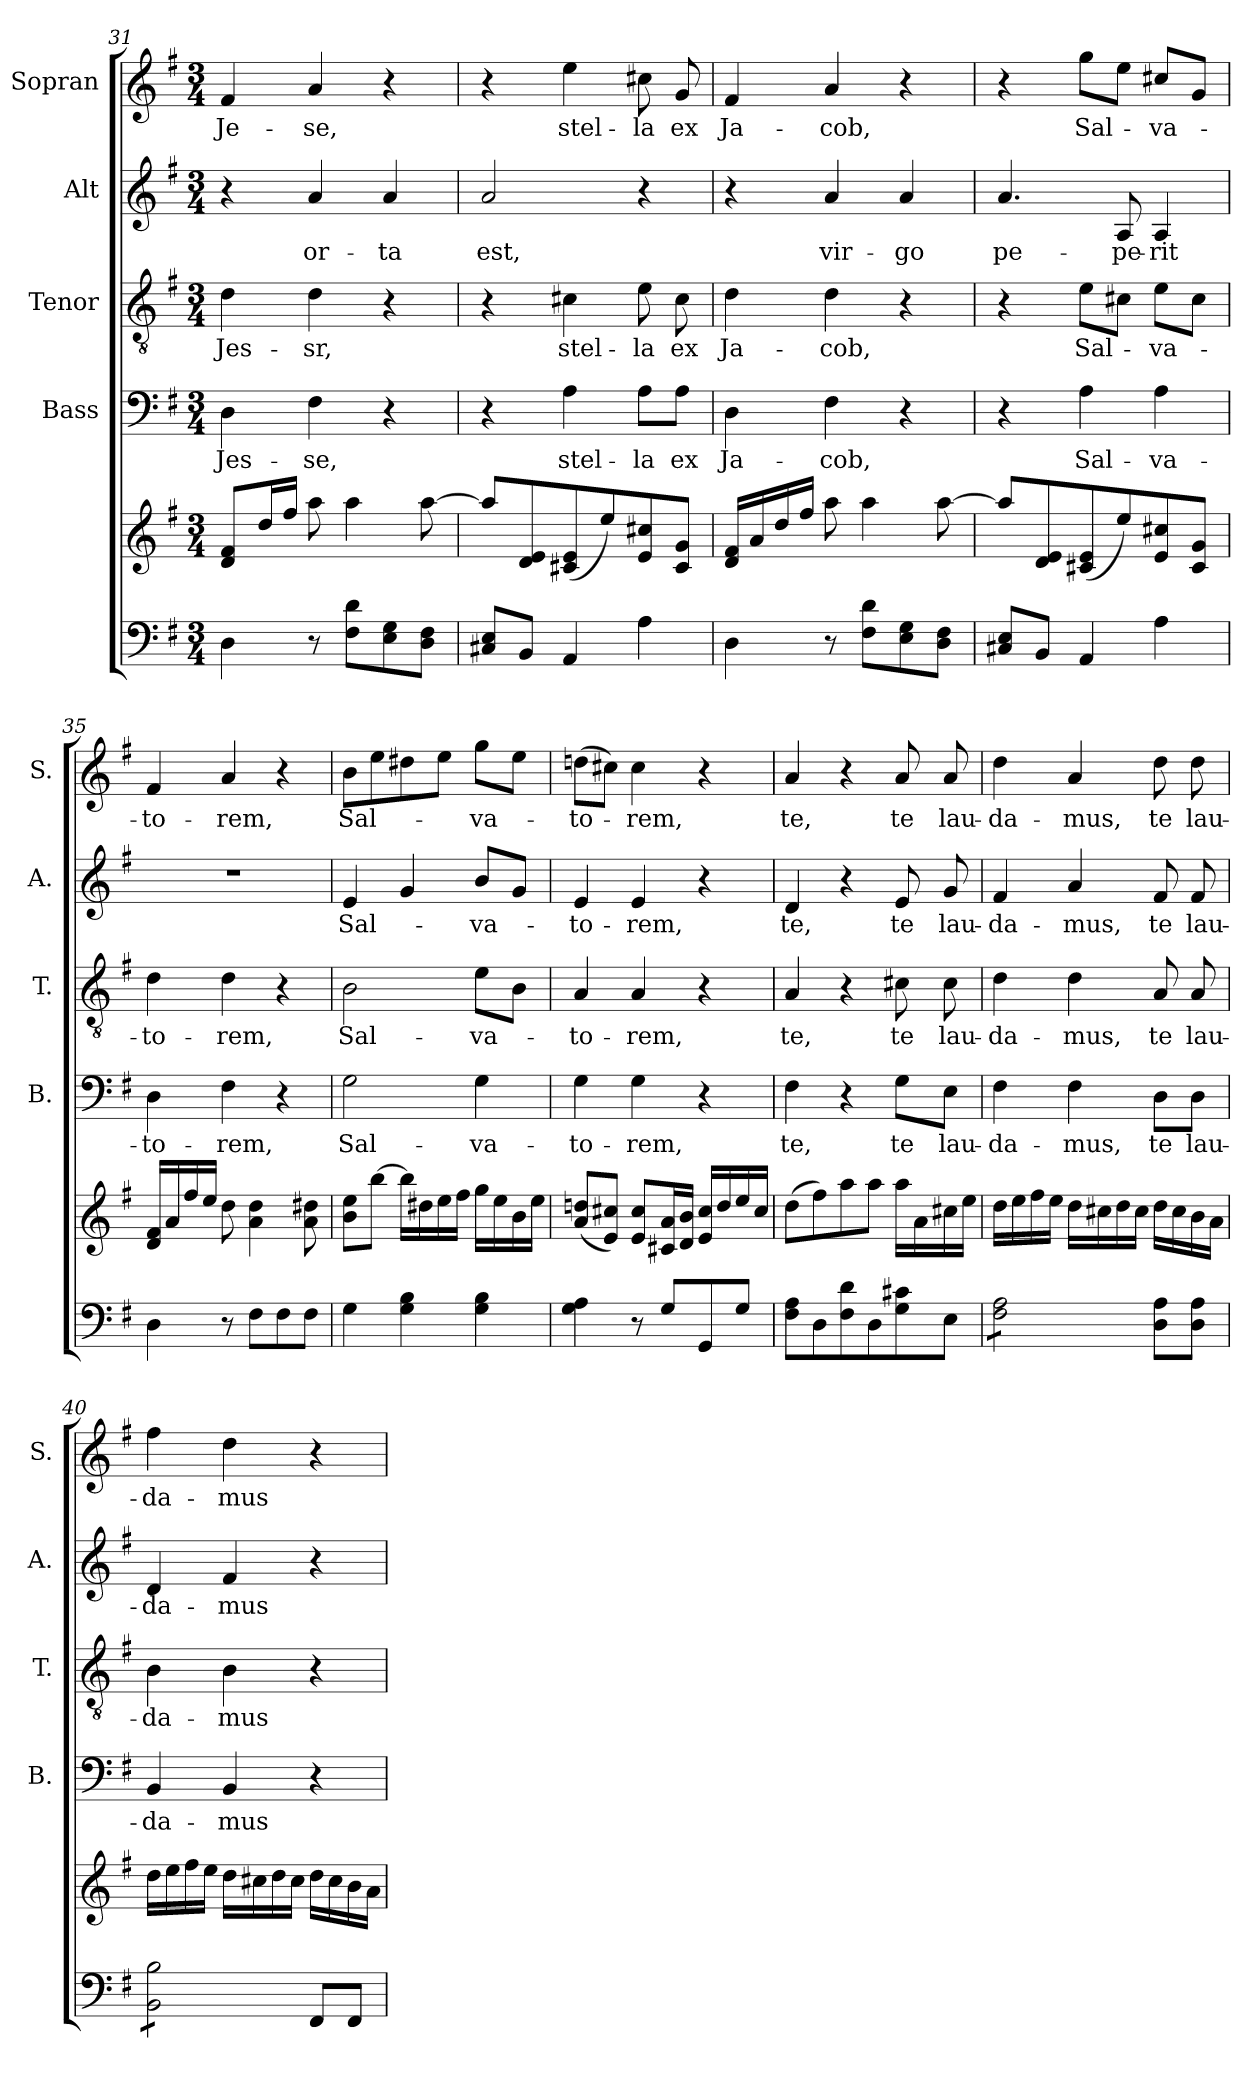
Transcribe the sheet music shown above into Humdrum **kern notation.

**kern	**kern	**kern	**text	**kern	**text	**kern	**text	**kern	**text
*part5	*part5	*part4	*part4	*part3	*part3	*part2	*part2	*part1	*part1
*staff6	*staff5	*staff4	*staff4	*staff3	*staff3	*staff2	*staff2	*staff1	*staff1
*	*	*I"Bass	*	*I"Tenor	*	*I"Alt	*	*I"Sopran	*
*	*	*I'B.	*	*I'T.	*	*I'A.	*	*I'S.	*
*clefF4	*clefG2	*clefF4	*	*clefGv2	*	*clefG2	*	*clefG2	*
*k[f#]	*k[f#]	*k[f#]	*	*k[f#]	*	*k[f#]	*	*k[f#]	*
*G:	*G:	*G:	*	*G:	*	*G:	*	*G:	*
*M3/4	*M3/4	*M3/4	*	*M3/4	*	*M3/4	*	*M3/4	*
=31	=31	=31	=31	=31	=31	=31	=31	=31	=31
!	!	!	!LO:LY:b	!	!LO:LY:b	!	!	!	!LO:LY:b
4D\	8d/ 8f#/L	4D\	Jes-	4d\	Jes-	4r	.	4f#/	Je-
.	16dd/L	.	.	.	.	.	.	.	.
.	16ff#/JJ	.	.	.	.	.	.	.	.
!	!	!	!LO:LY:b	!	!LO:LY:b	!	!LO:LY:b	!	!LO:LY:b
8r	8aa\	4F#\	-se,	4d\	-sr,	4a/	or-	4a/	-se,
8F#\ 8d\L	4aa\	.	.	.	.	.	.	.	.
!	!	!	!	!	!	!	!LO:LY:b	!	!
8E\ 8G\	.	4r	.	4r	.	4a/	-ta	4r	.
8D\ 8F#\J	[8aa\	.	.	.	.	.	.	.	.
=32	=32	=32	=32	=32	=32	=32	=32	=32	=32
!	!	!	!	!	!	!	!LO:LY:b	!	!
8C#X/ 8E/L	8aa/L]	4r	.	4r	.	2a/	est,	4r	.
8BB/J	8d/ 8e/	.	.	.	.	.	.	.	.
!	!	!	!LO:LY:b	!	!LO:LY:b	!	!	!	!LO:LY:b
4AA/	(<8c#X/ 8e/	4A\	stel-	4c#X\	stel-	.	.	4ee\	stel-
.	8ee/)	.	.	.	.	.	.	.	.
!	!	!	!LO:LY:b	!	!LO:LY:b	!	!	!	!LO:LY:b
4A\	8e/ 8cc#X/	8A\L	-la	8e\	-la	4r	.	8cc#X\	-la
!	!	!	!LO:LY:b	!	!LO:LY:b	!	!	!	!LO:LY:b
.	8c#/ 8g/J	8A\J	ex	8c#\	ex	.	.	8g/	ex
=33	=33	=33	=33	=33	=33	=33	=33	=33	=33
!	!	!	!LO:LY:b	!	!LO:LY:b	!	!	!	!LO:LY:b
4D\	16d/ 16f#/LL	4D\	Ja-	4d\	Ja-	4r	.	4f#/	Ja-
.	16a/	.	.	.	.	.	.	.	.
.	16dd/	.	.	.	.	.	.	.	.
.	16ff#/JJ	.	.	.	.	.	.	.	.
!	!	!	!LO:LY:b	!	!LO:LY:b	!	!LO:LY:b	!	!LO:LY:b
8r	8aa\	4F#\	-cob,	4d\	-cob,	4a/	vir-	4a/	-cob,
8F#\ 8d\L	4aa\	.	.	.	.	.	.	.	.
!	!	!	!	!	!	!	!LO:LY:b	!	!
8E\ 8G\	.	4r	.	4r	.	4a/	-go	4r	.
8D\ 8F#\J	[8aa\	.	.	.	.	.	.	.	.
!!LO:LB:g=z
=34	=34	=34	=34	=34	=34	=34	=34	=34	=34
!	!	!	!	!	!	!	!LO:LY:b	!	!
8C#X/ 8E/L	8aa/L]	4r	.	4r	.	4.a/	pe-	4r	.
8BB/J	8d/ 8e/	.	.	.	.	.	.	.	.
!	!	!	!LO:LY:b	!	!LO:LY:b	!	!	!	!LO:LY:b
4AA/	(<8c#X/ 8e/	4A\	Sal-	8e\L	Sal-	.	.	8gg\L	Sal-
!	!	!	!	!	!	!	!LO:LY:b	!	!
.	8ee/)	.	.	8c#X\J	.	8A/	-pe-	8ee\J	.
!	!	!	!LO:LY:b	!	!LO:LY:b	!	!LO:LY:b	!	!LO:LY:b
4A\	8e/ 8cc#X/	4A\	-va-	8e\L	-va-	4A/	-rit	8cc#X/L	-va-
.	8c#/ 8g/J	.	.	8c#\J	.	.	.	8g/J	.
=35	=35	=35	=35	=35	=35	=35	=35	=35	=35
!	!	!	!LO:LY:b	!	!LO:LY:b	!	!	!	!LO:LY:b
4D\	16d/ 16f#/LL	4D\	-to-	4d\	-to-	2.r	.	4f#/	-to-
.	16a/	.	.	.	.	.	.	.	.
.	16ff#/	.	.	.	.	.	.	.	.
.	16ee/JJ	.	.	.	.	.	.	.	.
!	!	!	!LO:LY:b	!	!LO:LY:b	!	!	!	!LO:LY:b
8r	8dd\	4F#\	-rem,	4d\	-rem,	.	.	4a/	-rem,
8F#\L	4a\ 4dd\	.	.	.	.	.	.	.	.
8F#\	.	4r	.	4r	.	.	.	4r	.
8F#\J	8a\ 8dd#X\	.	.	.	.	.	.	.	.
=36	=36	=36	=36	=36	=36	=36	=36	=36	=36
!	!	!	!LO:LY:b	!	!LO:LY:b	!	!LO:LY:b	!	!LO:LY:b
4G\	8b\ 8ee\L	2G\	Sal-	2B\	Sal-	4e/	Sal-	8b\L	Sal-
.	[8bb\J	.	.	.	.	.	.	8ee\	.
4G\ 4B\	16bb\LL]	.	.	.	.	4g/	.	8dd#X\	.
.	16dd#X\	.	.	.	.	.	.	.	.
.	16ee\	.	.	.	.	.	.	8ee\J	.
.	16ff#\JJ	.	.	.	.	.	.	.	.
!	!	!	!LO:LY:b	!	!LO:LY:b	!	!LO:LY:b	!	!LO:LY:b
4G\ 4B\	16gg\LL	4G\	-va-	8e\L	-va-	8b/L	-va-	8gg\L	-va-
.	16ee\	.	.	.	.	.	.	.	.
.	16b\	.	.	8B\J	.	8g/J	.	8ee\J	.
.	16ee\JJ	.	.	.	.	.	.	.	.
=37	=37	=37	=37	=37	=37	=37	=37	=37	=37
!	!	!	!LO:LY:b	!	!LO:LY:b	!	!LO:LY:b	!	!LO:LY:b
4G\ 4A\	(<8a/ 8ddn/L	4G\	-to-	4A/	-to-	4e/	-to-	(>8ddn\L	-to-
.	8e/ 8cc#X/J)	.	.	.	.	.	.	8cc#X\J)	.
!	!	!	!LO:LY:b	!	!LO:LY:b	!	!LO:LY:b	!	!LO:LY:b
8r	8e/ 8cc#/L	4G\	-rem,	4A/	-rem,	4e/	-rem,	4cc#\	-rem,
8G/L	16c#X/ 16a/L	.	.	.	.	.	.	.	.
.	16d/ 16b/JJ	.	.	.	.	.	.	.	.
8GG/	16e/ 16cc#/LL	4r	.	4r	.	4r	.	4r	.
.	16dd/	.	.	.	.	.	.	.	.
8G/J	16ee/	.	.	.	.	.	.	.	.
.	16cc#/JJ	.	.	.	.	.	.	.	.
!!LO:PB:g=z
=38	=38	=38	=38	=38	=38	=38	=38	=38	=38
!	!	!	!LO:LY:b	!	!LO:LY:b	!	!LO:LY:b	!	!LO:LY:b
8F#\ 8A\L	(>8dd\L	4F#\	te,	4A/	te,	4d/	te,	4a/	te,
8D\	8ff#\)	.	.	.	.	.	.	.	.
8F#\ 8d\	8aa\	4r	.	4r	.	4r	.	4r	.
8D\	8aa\J	.	.	.	.	.	.	.	.
!	!	!	!LO:LY:b	!	!LO:LY:b	!	!LO:LY:b	!	!LO:LY:b
8G\ 8c#X\	16aa\LL	8G\L	te	8c#X\	te	8e/	te	8a/	te
.	16a\	.	.	.	.	.	.	.	.
!	!	!	!LO:LY:b	!	!LO:LY:b	!	!LO:LY:b	!	!LO:LY:b
8E\J	16cc#X\	8E\J	lau-	8c#\	lau-	8g/	lau-	8a/	lau-
.	16ee\JJ	.	.	.	.	.	.	.	.
=39	=39	=39	=39	=39	=39	=39	=39	=39	=39
!	!	!	!LO:LY:b	!	!LO:LY:b	!	!LO:LY:b	!	!LO:LY:b
*tremolo	*	*	*	*	*	*	*	*	*
8F#\ 8A\L	16dd\LL	4F#\	-da-	4d\	-da-	4f#/	-da-	4dd\	-da-
.	16ee\	.	.	.	.	.	.	.	.
8F#\ 8A\	16ff#\	.	.	.	.	.	.	.	.
.	16ee\JJ	.	.	.	.	.	.	.	.
!	!	!	!LO:LY:b	!	!LO:LY:b	!	!LO:LY:b	!	!LO:LY:b
8F#\ 8A\	16dd\LL	4F#\	-mus,	4d\	-mus,	4a/	-mus,	4a/	-mus,
.	16cc#X\	.	.	.	.	.	.	.	.
8F#\ 8A\J	16dd\	.	.	.	.	.	.	.	.
*Xtremolo	*	*	*	*	*	*	*	*	*
.	16cc#\JJ	.	.	.	.	.	.	.	.
!	!	!	!LO:LY:b	!	!LO:LY:b	!	!LO:LY:b	!	!LO:LY:b
8D\ 8A\L	16dd\LL	8D\L	te	8A/	te	8f#/	te	8dd\	te
.	16cc#\	.	.	.	.	.	.	.	.
!	!	!	!LO:LY:b	!	!LO:LY:b	!	!LO:LY:b	!	!LO:LY:b
8D\ 8A\J	16b\	8D\J	lau-	8A/	lau-	8f#/	lau-	8dd\	lau-
.	16a\JJ	.	.	.	.	.	.	.	.
=40	=40	=40	=40	=40	=40	=40	=40	=40	=40
!	!	!	!LO:LY:b	!	!LO:LY:b	!	!LO:LY:b	!	!LO:LY:b
*tremolo	*	*	*	*	*	*	*	*	*
8BB\ 8B\L	16dd\LL	4BB/	-da-	4B\	-da-	4d/	-da-	4ff#\	-da-
.	16ee\	.	.	.	.	.	.	.	.
8BB\ 8B\	16ff#\	.	.	.	.	.	.	.	.
.	16ee\JJ	.	.	.	.	.	.	.	.
!	!	!	!LO:LY:b	!	!LO:LY:b	!	!LO:LY:b	!	!LO:LY:b
8BB\ 8B\	16dd\LL	4BB/	-mus	4B\	-mus	4f#/	-mus	4dd\	-mus
.	16cc#X\	.	.	.	.	.	.	.	.
8BB\ 8B\J	16dd\	.	.	.	.	.	.	.	.
*Xtremolo	*	*	*	*	*	*	*	*	*
.	16cc#\JJ	.	.	.	.	.	.	.	.
8FF#/L	16dd\LL	4r	.	4r	.	4r	.	4r	.
.	16cc#\	.	.	.	.	.	.	.	.
8FF#/J	16b\	.	.	.	.	.	.	.	.
.	16a\JJ	.	.	.	.	.	.	.	.
=	=	=	=	=	=	=	=	=	=
*-	*-	*-	*-	*-	*-	*-	*-	*-	*-
